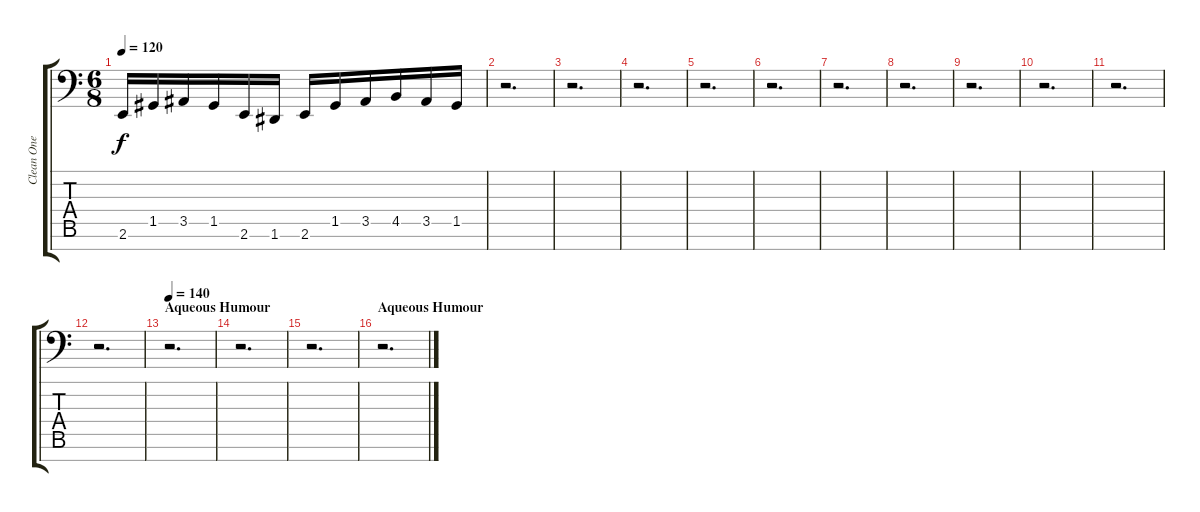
\track ("Clean One" "Clean One") {instrument acousticgrandpiano}
\staff {score tabs}
\tuning (D4 A3 F3 C3 G2 D2 A1) {hide}
\ts (6 8)
\tempo 120
\clef f4
\ks c
2.6.16{dy f} 1.5.16 3.5.16 1.5.16 2.6.16 1.6.16 2.6.16 1.5.16 3.5.16 4.5.16 3.5.16 1.5.16 |
r.2{d} |
r.2{d} |
r.2{d} |
r.2{d} |
r.2{d} |
r.2{d} |
r.2{d} |
r.2{d} |
r.2{d} |
r.2{d} |
r.2{d} |
\section ("" "Aqueous Humour")
\tempo 140
r.2{d} |
r.2{d} |
r.2{d} |
\section ("" "Aqueous Humour")
r.2{d}
